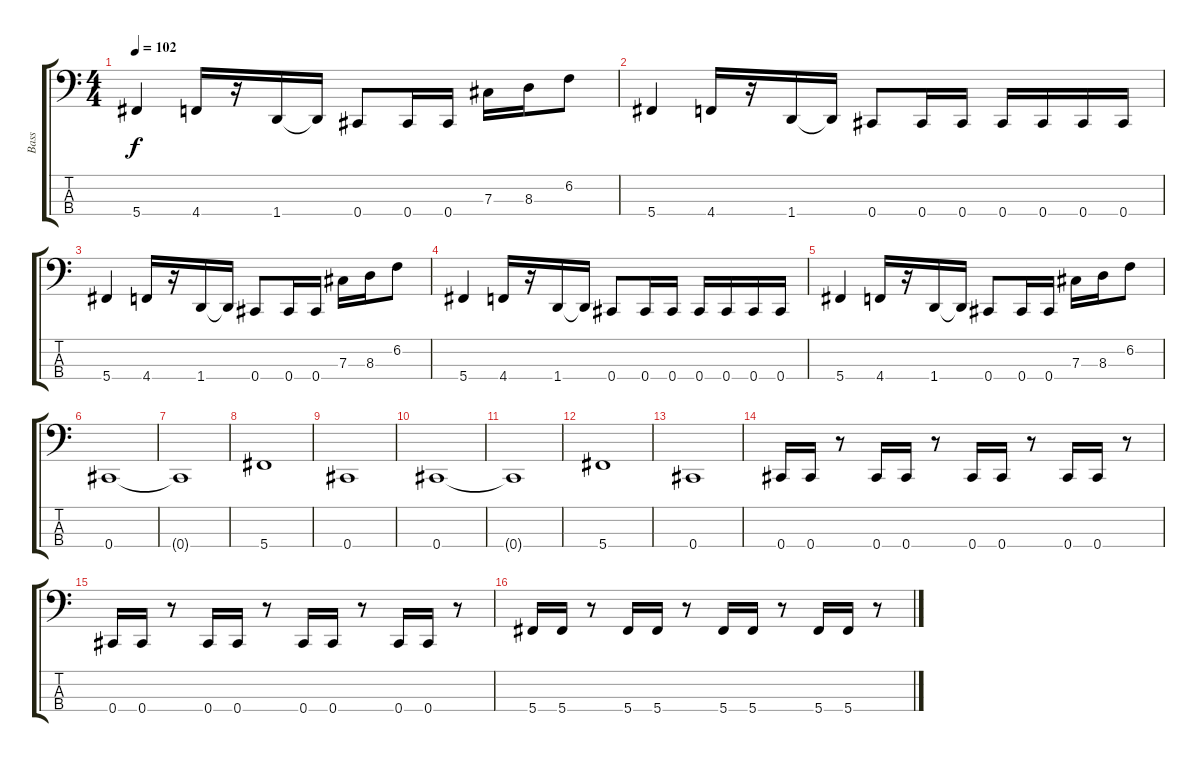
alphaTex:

\track ("Bass" "Bass") {instrument electricbasspick}
\staff {score tabs}
\tuning (E2 B1 Gb1 Db1) {hide}
\ts (4 4)
\tempo 102
\clef f4
\ks c
5.4.4{dy f} 4.4.16 r.16 1.4.16 1.4{t}.16 0.4.8 0.4.16 0.4.16 7.3.16 8.3.16 6.2.8 |
5.4.4 4.4.16 r.16 1.4.16 1.4{t}.16 0.4.8 0.4.16 0.4.16 0.4.16 0.4.16 0.4.16 0.4.16 |
5.4.4 4.4.16 r.16 1.4.16 1.4{t}.16 0.4.8 0.4.16 0.4.16 7.3.16 8.3.16 6.2.8 |
5.4.4 4.4.16 r.16 1.4.16 1.4{t}.16 0.4.8 0.4.16 0.4.16 0.4.16 0.4.16 0.4.16 0.4.16 |
5.4.4 4.4.16 r.16 1.4.16 1.4{t}.16 0.4.8 0.4.16 0.4.16 7.3.16 8.3.16 6.2.8 |
\section ("" "")
0.4.1 |
0.4{t}.1 |
5.4.1 |
0.4.1 |
0.4.1 |
0.4{t}.1 |
5.4.1 |
0.4.1 |
0.4.16 0.4.16 r.8 0.4.16 0.4.16 r.8 0.4.16 0.4.16 r.8 0.4.16 0.4.16 r.8 |
0.4.16 0.4.16 r.8 0.4.16 0.4.16 r.8 0.4.16 0.4.16 r.8 0.4.16 0.4.16 r.8 |
5.4.16 5.4.16 r.8 5.4.16 5.4.16 r.8 5.4.16 5.4.16 r.8 5.4.16 5.4.16 r.8
